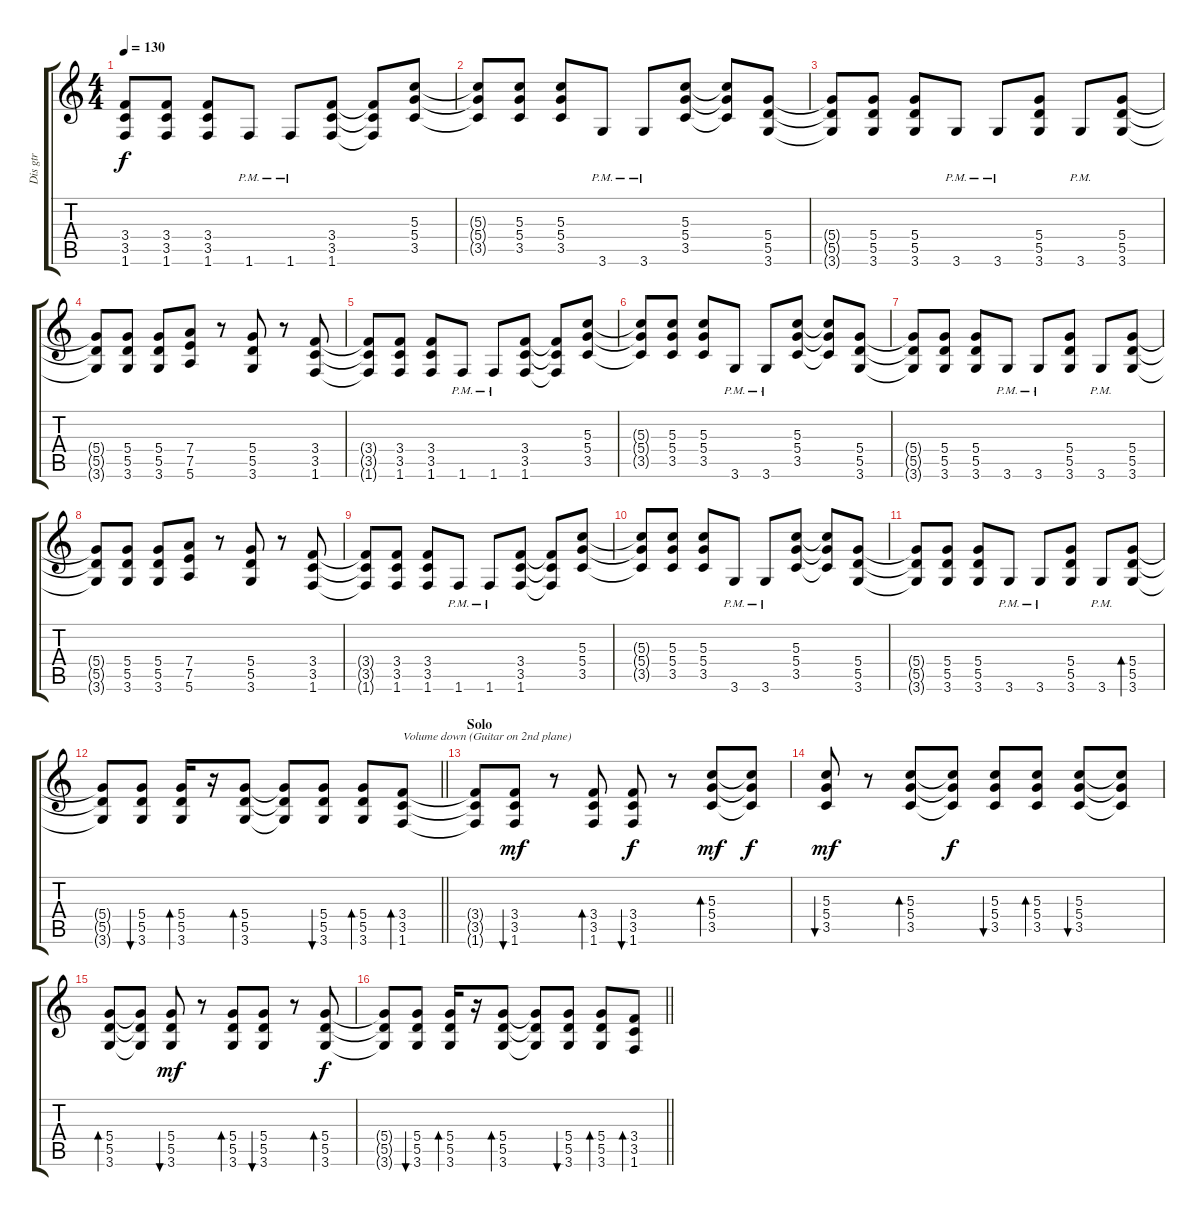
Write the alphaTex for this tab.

\track ("Dis gtr" "Dis gtr") {instrument distortionguitar}
\staff {score tabs}
\tuning (E4 B3 G3 D3 A2 E2) {hide}
\ts (4 4)
\tempo 130
\clef g2
\ks c
(3.4{t} 3.5{t} 1.6{t}).8{dy f} (3.4 3.5 1.6).8 (3.4 3.5 1.6).8 1.6{pm}.8 1.6{pm}.8 (3.4 3.5 1.6).8 (3.4{t} 3.5{t} 1.6{t}).8 (5.3 5.4 3.5).8 |
(5.3{t} 5.4{t} 3.5{t}).8 (5.3 5.4 3.5).8 (5.3 5.4 3.5).8 3.6{pm}.8 3.6{pm}.8 (5.3 5.4 3.5).8 (5.3{t} 5.4{t} 3.5{t}).8 (5.4 5.5 3.6).8 |
(5.4{t} 5.5{t} 3.6{t}).8 (5.4 5.5 3.6).8 (5.4 5.5 3.6).8 3.6{pm}.8 3.6{pm}.8 (5.4 5.5 3.6).8 3.6{pm}.8 (5.4 5.5 3.6).8 |
(5.4{t} 5.5{t} 3.6{t}).8 (5.4 5.5 3.6).8 (5.4 5.5 3.6).8 (7.4 7.5 5.6).8 r.8 (5.4 5.5 3.6).8 r.8 (3.4 3.5 1.6).8 |
(3.4{t} 3.5{t} 1.6{t}).8 (3.4 3.5 1.6).8 (3.4 3.5 1.6).8 1.6{pm}.8 1.6{pm}.8 (3.4 3.5 1.6).8 (3.4{t} 3.5{t} 1.6{t}).8 (5.3 5.4 3.5).8 |
(5.3{t} 5.4{t} 3.5{t}).8 (5.3 5.4 3.5).8 (5.3 5.4 3.5).8 3.6{pm}.8 3.6{pm}.8 (5.3 5.4 3.5).8 (5.3{t} 5.4{t} 3.5{t}).8 (5.4 5.5 3.6).8 |
(5.4{t} 5.5{t} 3.6{t}).8 (5.4 5.5 3.6).8 (5.4 5.5 3.6).8 3.6{pm}.8 3.6{pm}.8 (5.4 5.5 3.6).8 3.6{pm}.8 (5.4 5.5 3.6).8 |
(5.4{t} 5.5{t} 3.6{t}).8 (5.4 5.5 3.6).8 (5.4 5.5 3.6).8 (7.4 7.5 5.6).8 r.8 (5.4 5.5 3.6).8 r.8 (3.4 3.5 1.6).8 |
(3.4{t} 3.5{t} 1.6{t}).8 (3.4 3.5 1.6).8 (3.4 3.5 1.6).8 1.6{pm}.8 1.6{pm}.8 (3.4 3.5 1.6).8 (3.4{t} 3.5{t} 1.6{t}).8 (5.3 5.4 3.5).8 |
(5.3{t} 5.4{t} 3.5{t}).8 (5.3 5.4 3.5).8 (5.3 5.4 3.5).8 3.6{pm}.8 3.6{pm}.8 (5.3 5.4 3.5).8 (5.3{t} 5.4{t} 3.5{t}).8 (5.4 5.5 3.6).8 |
(5.4{t} 5.5{t} 3.6{t}).8 (5.4 5.5 3.6).8 (5.4 5.5 3.6).8 3.6{pm}.8 3.6{pm}.8 (5.4 5.5 3.6).8 3.6{pm}.8 (5.4 5.5 3.6).8{bd 60} |
\barLineRight lightlight
(5.4{t} 5.5{t} 3.6{t}).8 (5.4 5.5 3.6).8{bu 60} (5.4 5.5 3.6).16{bd 60} r.16 (5.4 5.5 3.6).8{bd 60} (5.4{t} 5.5{t} 3.6{t}).8 (5.4 5.5 3.6).8{bu 60} (5.4 5.5 3.6).8{bd 60} (3.4 3.5 1.6).8{bd 60 txt "Volume down (Guitar on 2nd plane)" volume 10} |
\section ("" "Solo")
(3.4{t} 3.5{t} 1.6{t}).8 (3.4 3.5 1.6).8{bu 60 dy mf} r.8 (3.4 3.5 1.6).8{bd 60} (3.4 3.5 1.6).8{bu 60 dy f} r.8 (5.3 5.4 3.5).8{bd 60 dy mf} (5.3{t} 5.4{t} 3.5{t}).8{dy f} |
(5.3 5.4 3.5).8{bu 60 dy mf} r.8 (5.3 5.4 3.5).8{bd 60} (5.3{t} 5.4{t} 3.5{t}).8{dy f} (5.3 5.4 3.5).8{bu 60} (5.3 5.4 3.5).8{bd 60} (5.3 5.4 3.5).8{bu 60} (5.3{t} 5.4{t} 3.5{t}).8 |
(5.4 5.5 3.6).8{bd 60} (5.4{t} 5.5{t} 3.6{t}).8 (5.4 5.5 3.6).8{bu 60 dy mf} r.8 (5.4 5.5 3.6).8{bd 60} (5.4 5.5 3.6).8{bu 60} r.8 (5.4 5.5 3.6).8{bd 60 dy f} |
\barLineRight lightlight
(5.4{t} 5.5{t} 3.6{t}).8 (5.4 5.5 3.6).8{bu 60} (5.4 5.5 3.6).16{bd 60} r.16 (5.4 5.5 3.6).8{bd 60} (5.4{t} 5.5{t} 3.6{t}).8 (5.4 5.5 3.6).8{bu 60} (5.4 5.5 3.6).8{bd 60} (3.4 3.5 1.6).8{bd 60}
